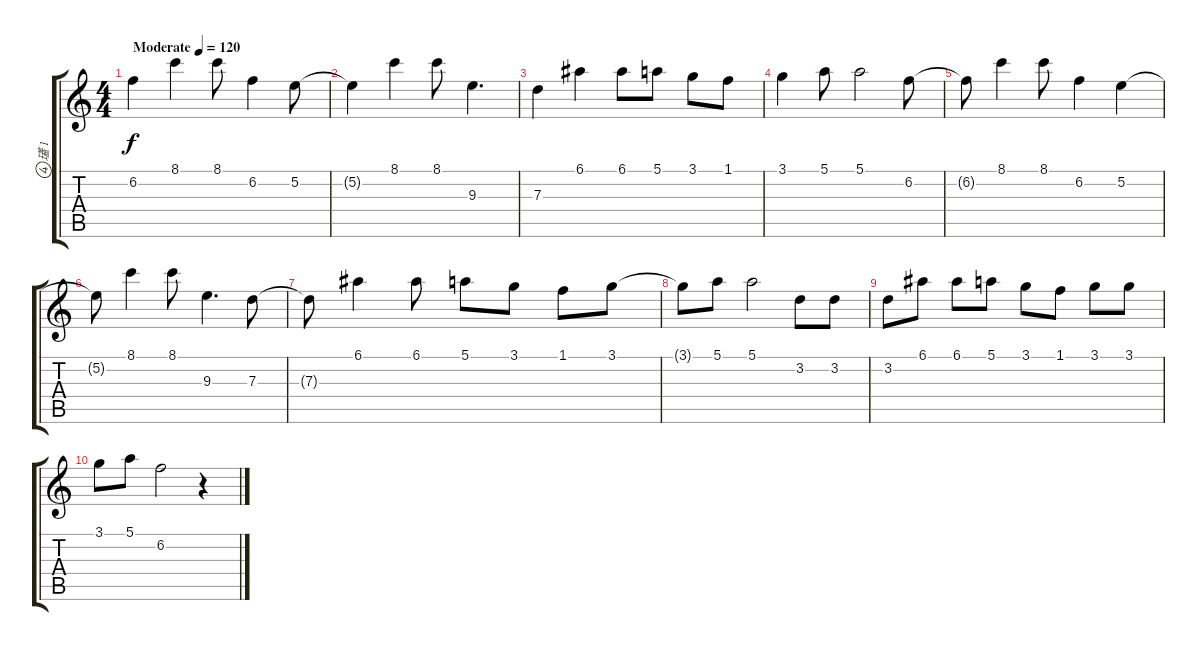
\track ("瓂 1" "瓂 1") {instrument acousticguitarnylon}
\staff {score tabs}
\tuning (E4 B3 G3 D3 A2 E2) {hide}
\ts (4 4)
\tempo (120 "Moderate")
\clef g2
\ks c
6.2.4{dy f instrument acousticguitarnylon} 8.1.4 8.1.8 6.2.4 5.2.8 |
5.2{t}.4 8.1.4 8.1.8 9.3.4{d} |
7.3.4 6.1.4 6.1.8 5.1.8 3.1.8 1.1.8 |
3.1.4 5.1.8 5.1.2 6.2.8 |
6.2{t}.8 8.1.4 8.1.8 6.2.4 5.2.4 |
5.2{t}.8 8.1.4 8.1.8 9.3.4{d} 7.3.8 |
7.3{t}.8 6.1.4 6.1.8 5.1.8 3.1.8 1.1.8 3.1.8 |
3.1{t}.8 5.1.8 5.1.2 3.2.8 3.2.8 |
3.2.8 6.1.8 6.1.8 5.1.8 3.1.8 1.1.8 3.1.8 3.1.8 |
3.1.8 5.1.8 6.2.2 r.4
